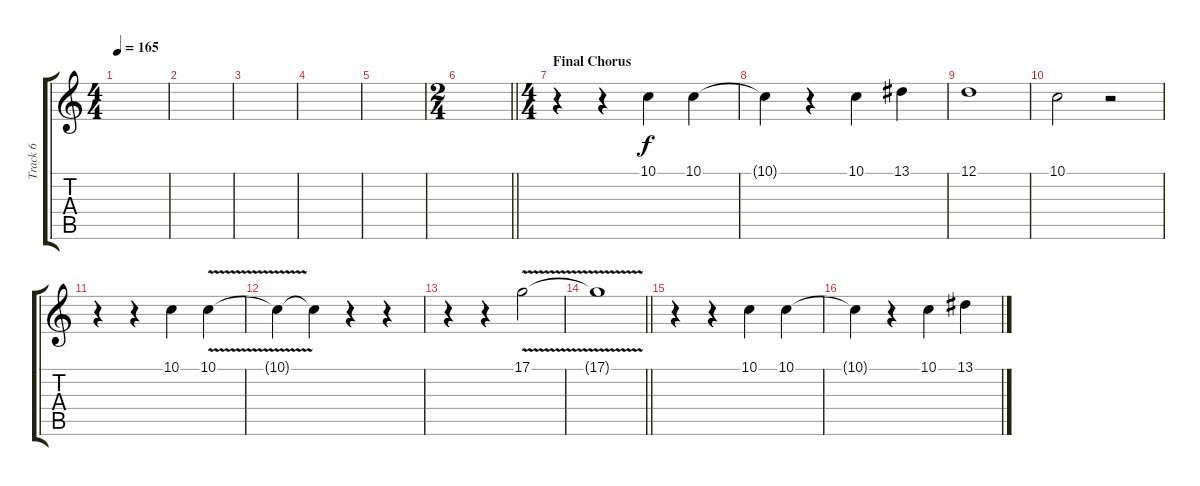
\track ("Track 6" "Track 6") {instrument lead2sawtooth}
\staff {score tabs}
\tuning (D4 A3 F3 C3 G2 D2) {hide}
\ts (4 4)
\tempo 165
\clef g2
\ks c
|
|
|
|
|
\ts (2 4)
\barLineRight lightlight
|
\ts (4 4)
\section ("" "Final Chorus")
r.4 r.4 10.1.4 10.1.4 |
10.1{t}.4 r.4 10.1.4 13.1.4 |
12.1.1 |
10.1.2 r.2 |
r.4 r.4 10.1.4 10.1{v}.4 |
10.1{t}.4 10.1{t}.4 r.4 r.4 |
r.4 r.4 17.1{v}.2 |
\barLineRight lightlight
17.1{t}.1 |
r.4 r.4 10.1.4 10.1.4 |
10.1{t}.4 r.4 10.1.4 13.1.4
